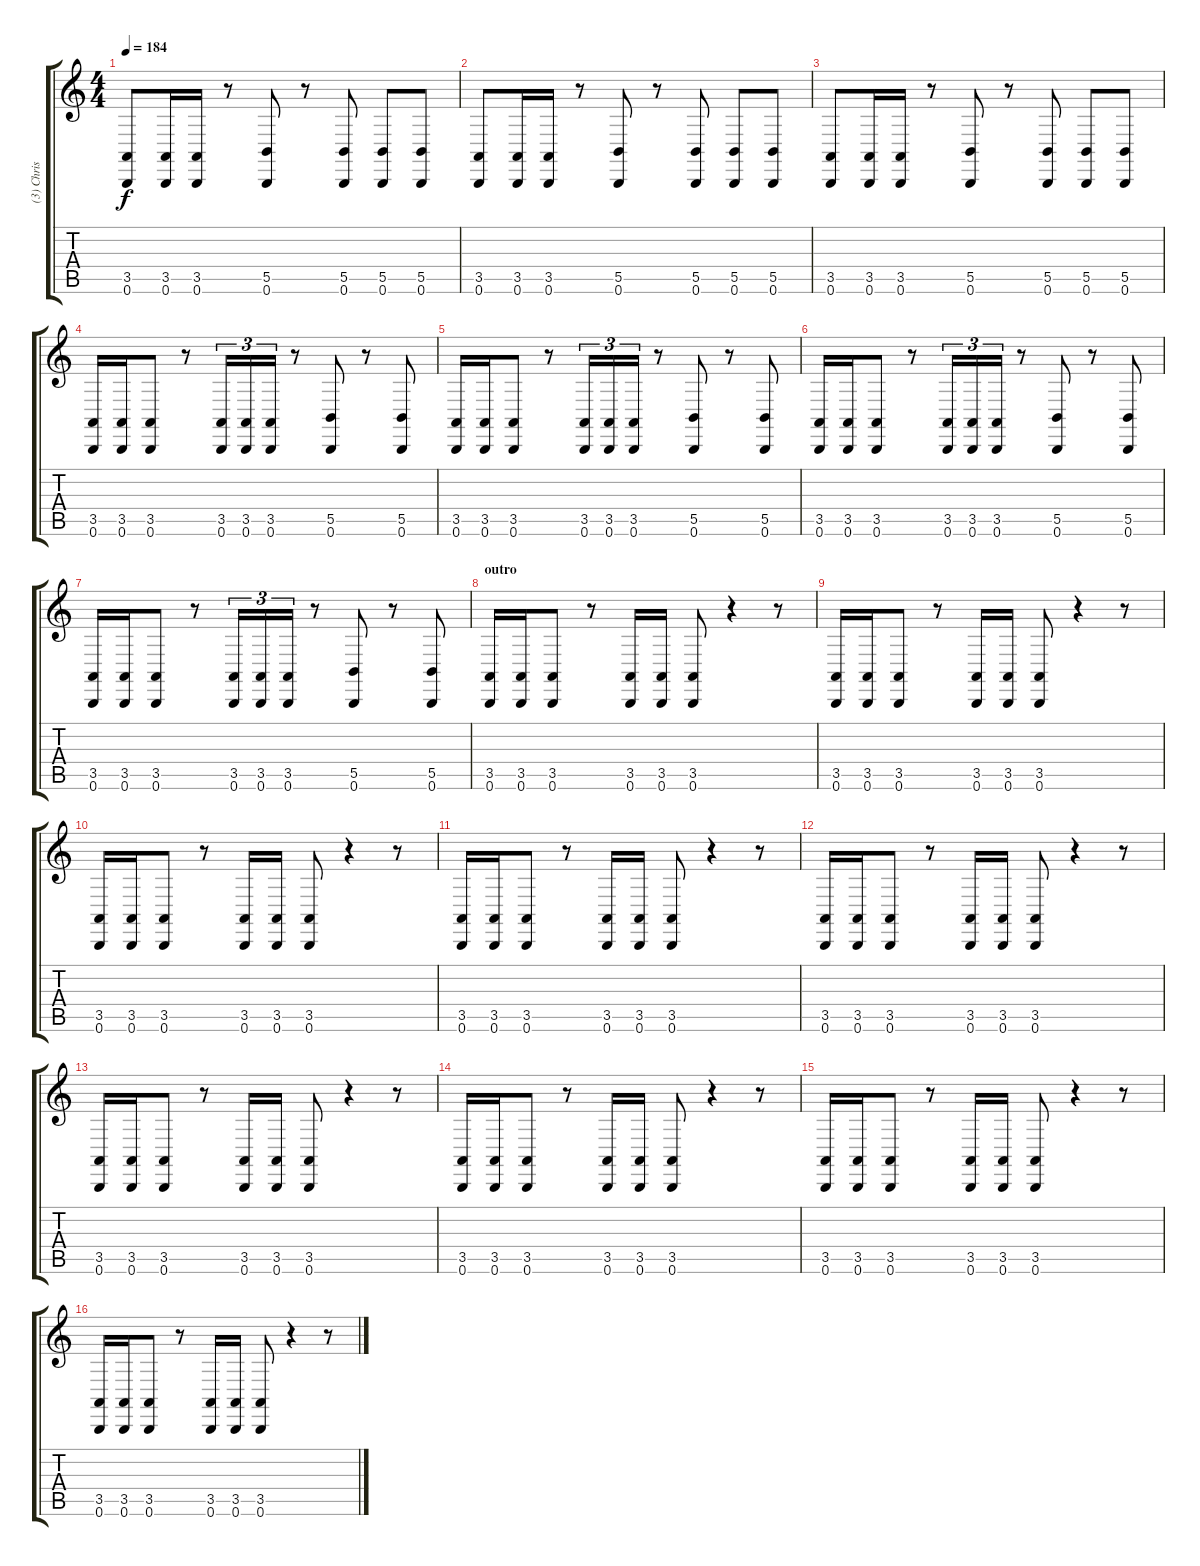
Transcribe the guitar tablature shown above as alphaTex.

\track ("(3) Chris - drum I" "(3) Chris ") {instrument melodictom}
\staff {score tabs}
\tuning (Db4 Ab3 E3 B2 Gb2 B1) {hide}
\ts (4 4)
\tempo 184
\clef g2
\ks c
(3.5 0.6).8{dy f} (3.5 0.6).16 (3.5 0.6).16 r.8 (5.5 0.6).8 r.8 (5.5 0.6).8 (5.5 0.6).8 (5.5 0.6).8 |
(3.5 0.6).8 (3.5 0.6).16 (3.5 0.6).16 r.8 (5.5 0.6).8 r.8 (5.5 0.6).8 (5.5 0.6).8 (5.5 0.6).8 |
(3.5 0.6).8 (3.5 0.6).16 (3.5 0.6).16 r.8 (5.5 0.6).8 r.8 (5.5 0.6).8 (5.5 0.6).8 (5.5 0.6).8 |
(3.5 0.6).16 (3.5 0.6).16 (3.5 0.6).8 r.8 (3.5 0.6).16{tu (3 2)} (3.5 0.6).16{tu (3 2)} (3.5 0.6).16{tu (3 2)} r.8 (5.5 0.6).8 r.8 (5.5 0.6).8 |
(3.5 0.6).16 (3.5 0.6).16 (3.5 0.6).8 r.8 (3.5 0.6).16{tu (3 2)} (3.5 0.6).16{tu (3 2)} (3.5 0.6).16{tu (3 2)} r.8 (5.5 0.6).8 r.8 (5.5 0.6).8 |
(3.5 0.6).16 (3.5 0.6).16 (3.5 0.6).8 r.8 (3.5 0.6).16{tu (3 2)} (3.5 0.6).16{tu (3 2)} (3.5 0.6).16{tu (3 2)} r.8 (5.5 0.6).8 r.8 (5.5 0.6).8 |
(3.5 0.6).16 (3.5 0.6).16 (3.5 0.6).8 r.8 (3.5 0.6).16{tu (3 2)} (3.5 0.6).16{tu (3 2)} (3.5 0.6).16{tu (3 2)} r.8 (5.5 0.6).8 r.8 (5.5 0.6).8 |
\section ("" "outro")
(3.5 0.6).16 (3.5 0.6).16 (3.5 0.6).8 r.8 (3.5 0.6).16 (3.5 0.6).16 (3.5 0.6).8 r.4 r.8 |
(3.5 0.6).16 (3.5 0.6).16 (3.5 0.6).8 r.8 (3.5 0.6).16 (3.5 0.6).16 (3.5 0.6).8 r.4 r.8 |
(3.5 0.6).16 (3.5 0.6).16 (3.5 0.6).8 r.8 (3.5 0.6).16 (3.5 0.6).16 (3.5 0.6).8 r.4 r.8 |
(3.5 0.6).16 (3.5 0.6).16 (3.5 0.6).8 r.8 (3.5 0.6).16 (3.5 0.6).16 (3.5 0.6).8 r.4 r.8 |
(3.5 0.6).16 (3.5 0.6).16 (3.5 0.6).8 r.8 (3.5 0.6).16 (3.5 0.6).16 (3.5 0.6).8 r.4 r.8 |
(3.5 0.6).16 (3.5 0.6).16 (3.5 0.6).8 r.8 (3.5 0.6).16 (3.5 0.6).16 (3.5 0.6).8 r.4 r.8 |
(3.5 0.6).16 (3.5 0.6).16 (3.5 0.6).8 r.8 (3.5 0.6).16 (3.5 0.6).16 (3.5 0.6).8 r.4 r.8 |
(3.5 0.6).16 (3.5 0.6).16 (3.5 0.6).8 r.8 (3.5 0.6).16 (3.5 0.6).16 (3.5 0.6).8 r.4 r.8 |
(3.5 0.6).16 (3.5 0.6).16 (3.5 0.6).8 r.8 (3.5 0.6).16 (3.5 0.6).16 (3.5 0.6).8 r.4 r.8
